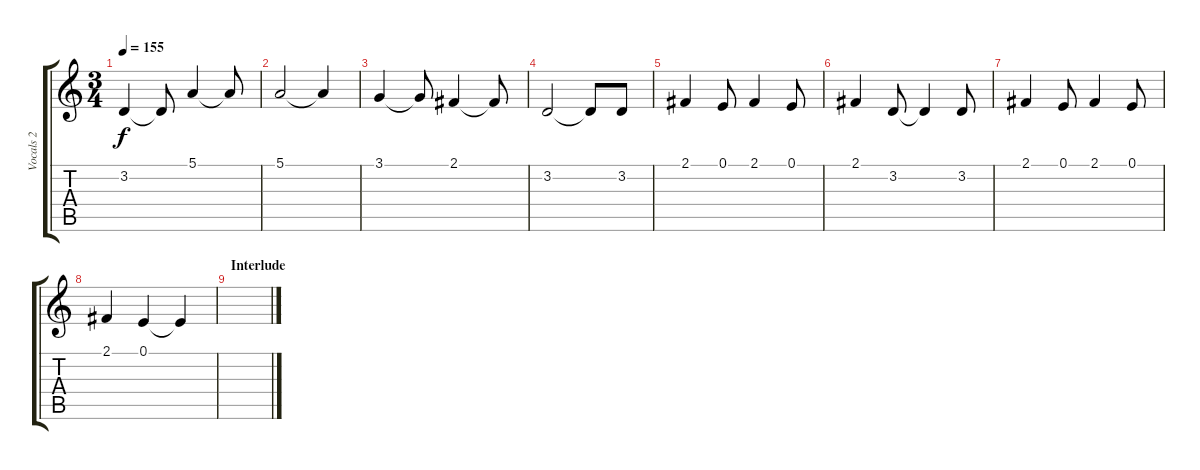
\track ("Vocals 2" "Vocals 2") {instrument oboe}
\staff {score tabs}
\tuning (E4 B3 G3 D3 A2 E2) {hide}
\ts (3 4)
\tempo 155
\clef g2
\ks c
3.2.4{dy f} 3.2{t}.8 5.1.4 5.1{t}.8 |
5.1.2 5.1{t}.4 |
3.1.4 3.1{t}.8 2.1.4 2.1{t}.8 |
3.2.2 3.2{t}.8 3.2.8 |
2.1.4 0.1.8 2.1.4 0.1.8 |
2.1.4 3.2.8 3.2{t}.4 3.2.8 |
2.1.4 0.1.8 2.1.4 0.1.8 |
2.1.4 0.1.4 0.1{t}.4 |
\section ("" "Interlude")
